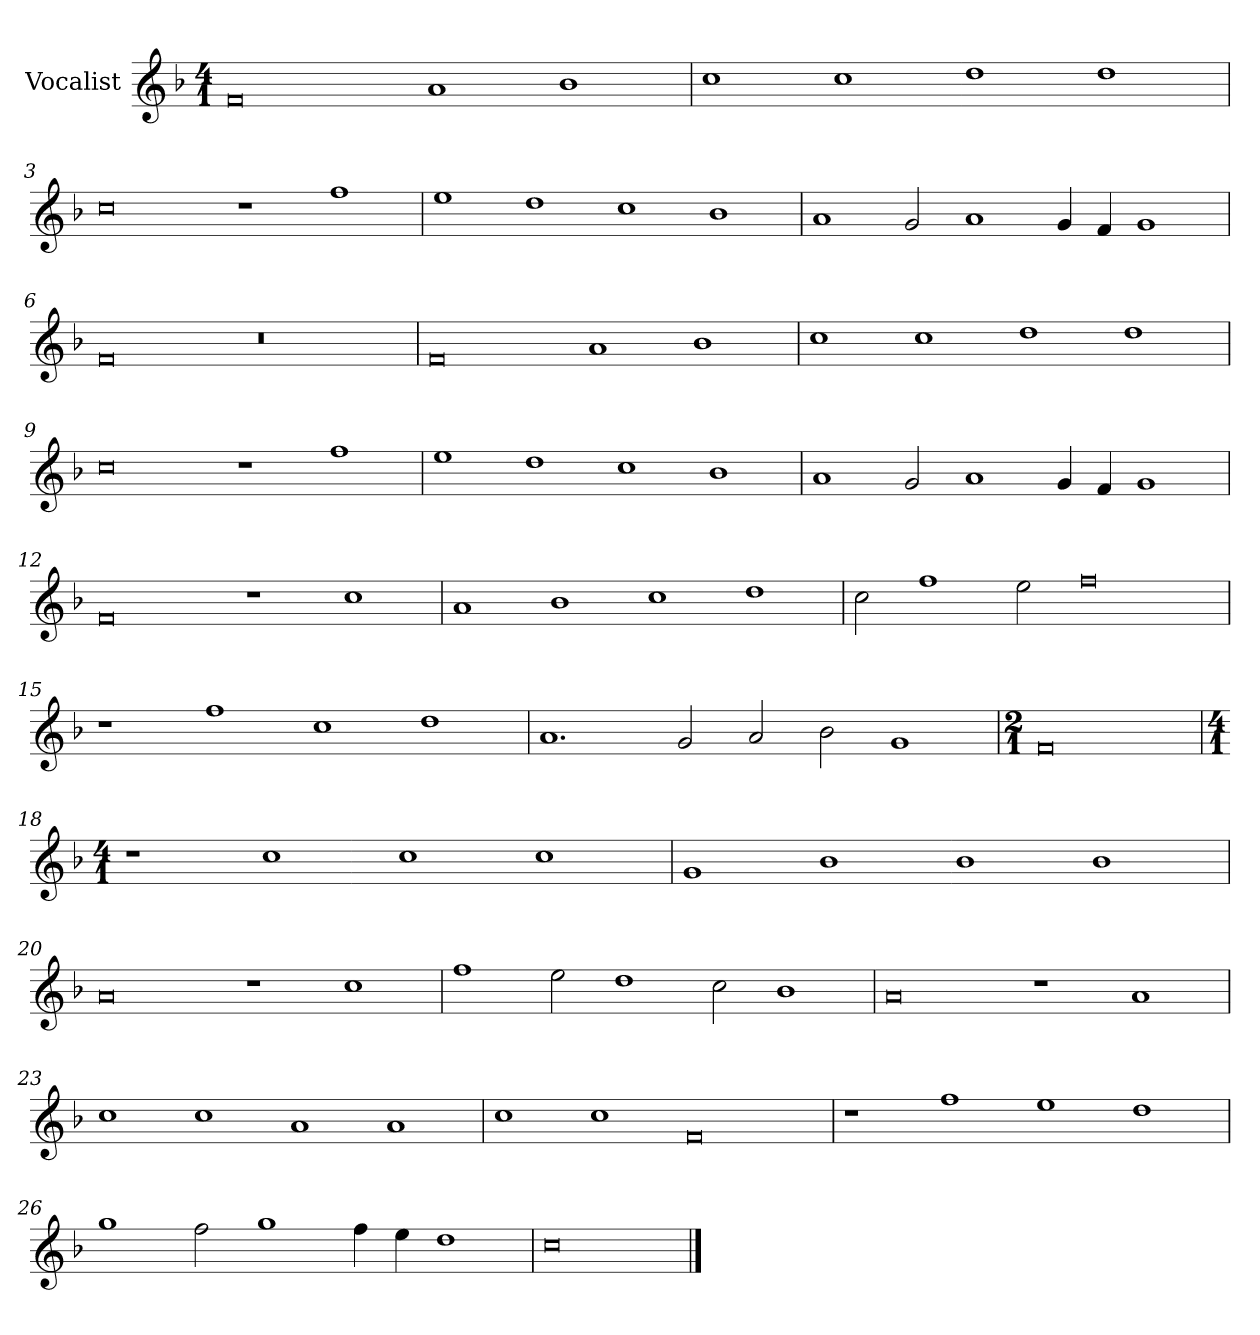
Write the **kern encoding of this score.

**kern
*part1
*staff1
*I"Vocalist
*k[b-]
*F:
*M4/1
=1
0f
1a
1b-
=2
1cc
1cc
1dd
1dd
=3
0cc
1r
1ff
=4
1ee
1dd
1cc
1b-
=5
1a
2g
1a
4g
4f
1g
=6
0f
0r
=7
0f
1a
1b-
=8
1cc
1cc
1dd
1dd
=9
0cc
1r
1ff
=10
1ee
1dd
1cc
1b-
=11
1a
2g
1a
4g
4f
1g
=12
0f
1r
1cc
=13
1a
1b-
1cc
1dd
=14
2cc
1ff
2ee
0ff
=15
1r
1ff
1cc
1dd
=16
1.a
2g
2a
2b-
1g
=17
*M2/1
0f
=18
*M4/1
1r
1cc
1cc
1cc
=19
1g
1b-
1b-
1b-
=20
0a
1r
1cc
=21
1ff
2ee
1dd
2cc
1b-
=22
0a
1r
1a
=23
1cc
1cc
1a
1a
=24
1cc
1cc
0f
=25
1r
1ff
1ee
1dd
=26
1gg
2ff
1gg
4ff
4ee
1dd
=27
0cc
==
*-
